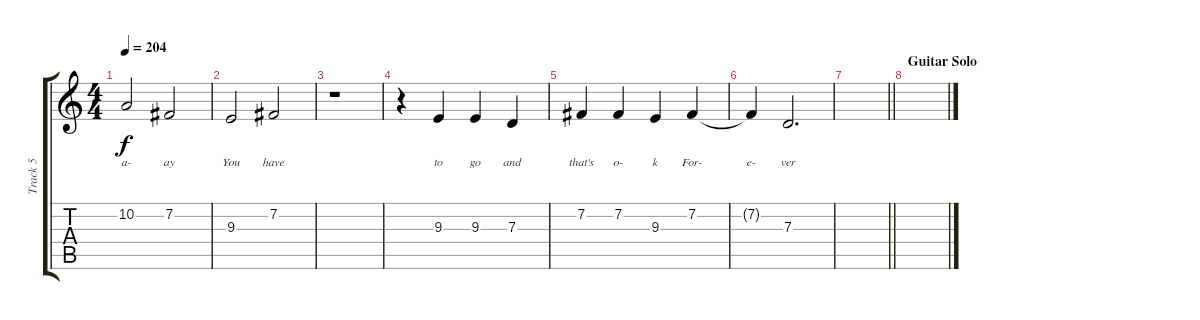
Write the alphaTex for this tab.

\track ("Track 5" "Track 5") {instrument clarinet}
\staff {score tabs}
\tuning (E4 B3 G3 D3 A2 E2) {hide}
\ts (4 4)
\tempo 204
\clef g2
\ks c
10.2.2{lyrics (0 "a-") lyrics (1 "") lyrics (2 "") lyrics (3 "") lyrics (4 "") dy f} 7.2.2{lyrics (0 "ay") lyrics (1 "") lyrics (2 "") lyrics (3 "") lyrics (4 "")} |
9.3.2{lyrics (0 "You") lyrics (1 "") lyrics (2 "") lyrics (3 "") lyrics (4 "")} 7.2.2{lyrics (0 "have") lyrics (1 "") lyrics (2 "") lyrics (3 "") lyrics (4 "")} |
r.1 |
r.4 9.3.4{lyrics (0 "to") lyrics (1 "") lyrics (2 "") lyrics (3 "") lyrics (4 "")} 9.3.4{lyrics (0 "go") lyrics (1 "") lyrics (2 "") lyrics (3 "") lyrics (4 "")} 7.3.4{lyrics (0 "and") lyrics (1 "") lyrics (2 "") lyrics (3 "") lyrics (4 "")} |
7.2.4{lyrics (0 "that's") lyrics (1 "") lyrics (2 "") lyrics (3 "") lyrics (4 "")} 7.2.4{lyrics (0 "o-") lyrics (1 "") lyrics (2 "") lyrics (3 "") lyrics (4 "")} 9.3.4{lyrics (0 "k") lyrics (1 "") lyrics (2 "") lyrics (3 "") lyrics (4 "")} 7.2.4{lyrics (0 "For-") lyrics (1 "") lyrics (2 "") lyrics (3 "") lyrics (4 "")} |
7.2{t}.4{lyrics (0 "e-") lyrics (1 "") lyrics (2 "") lyrics (3 "") lyrics (4 "")} 7.3.2{d lyrics (0 "ver") lyrics (1 "") lyrics (2 "") lyrics (3 "") lyrics (4 "")} |
\barLineRight lightlight
|
\section ("" "Guitar Solo")
